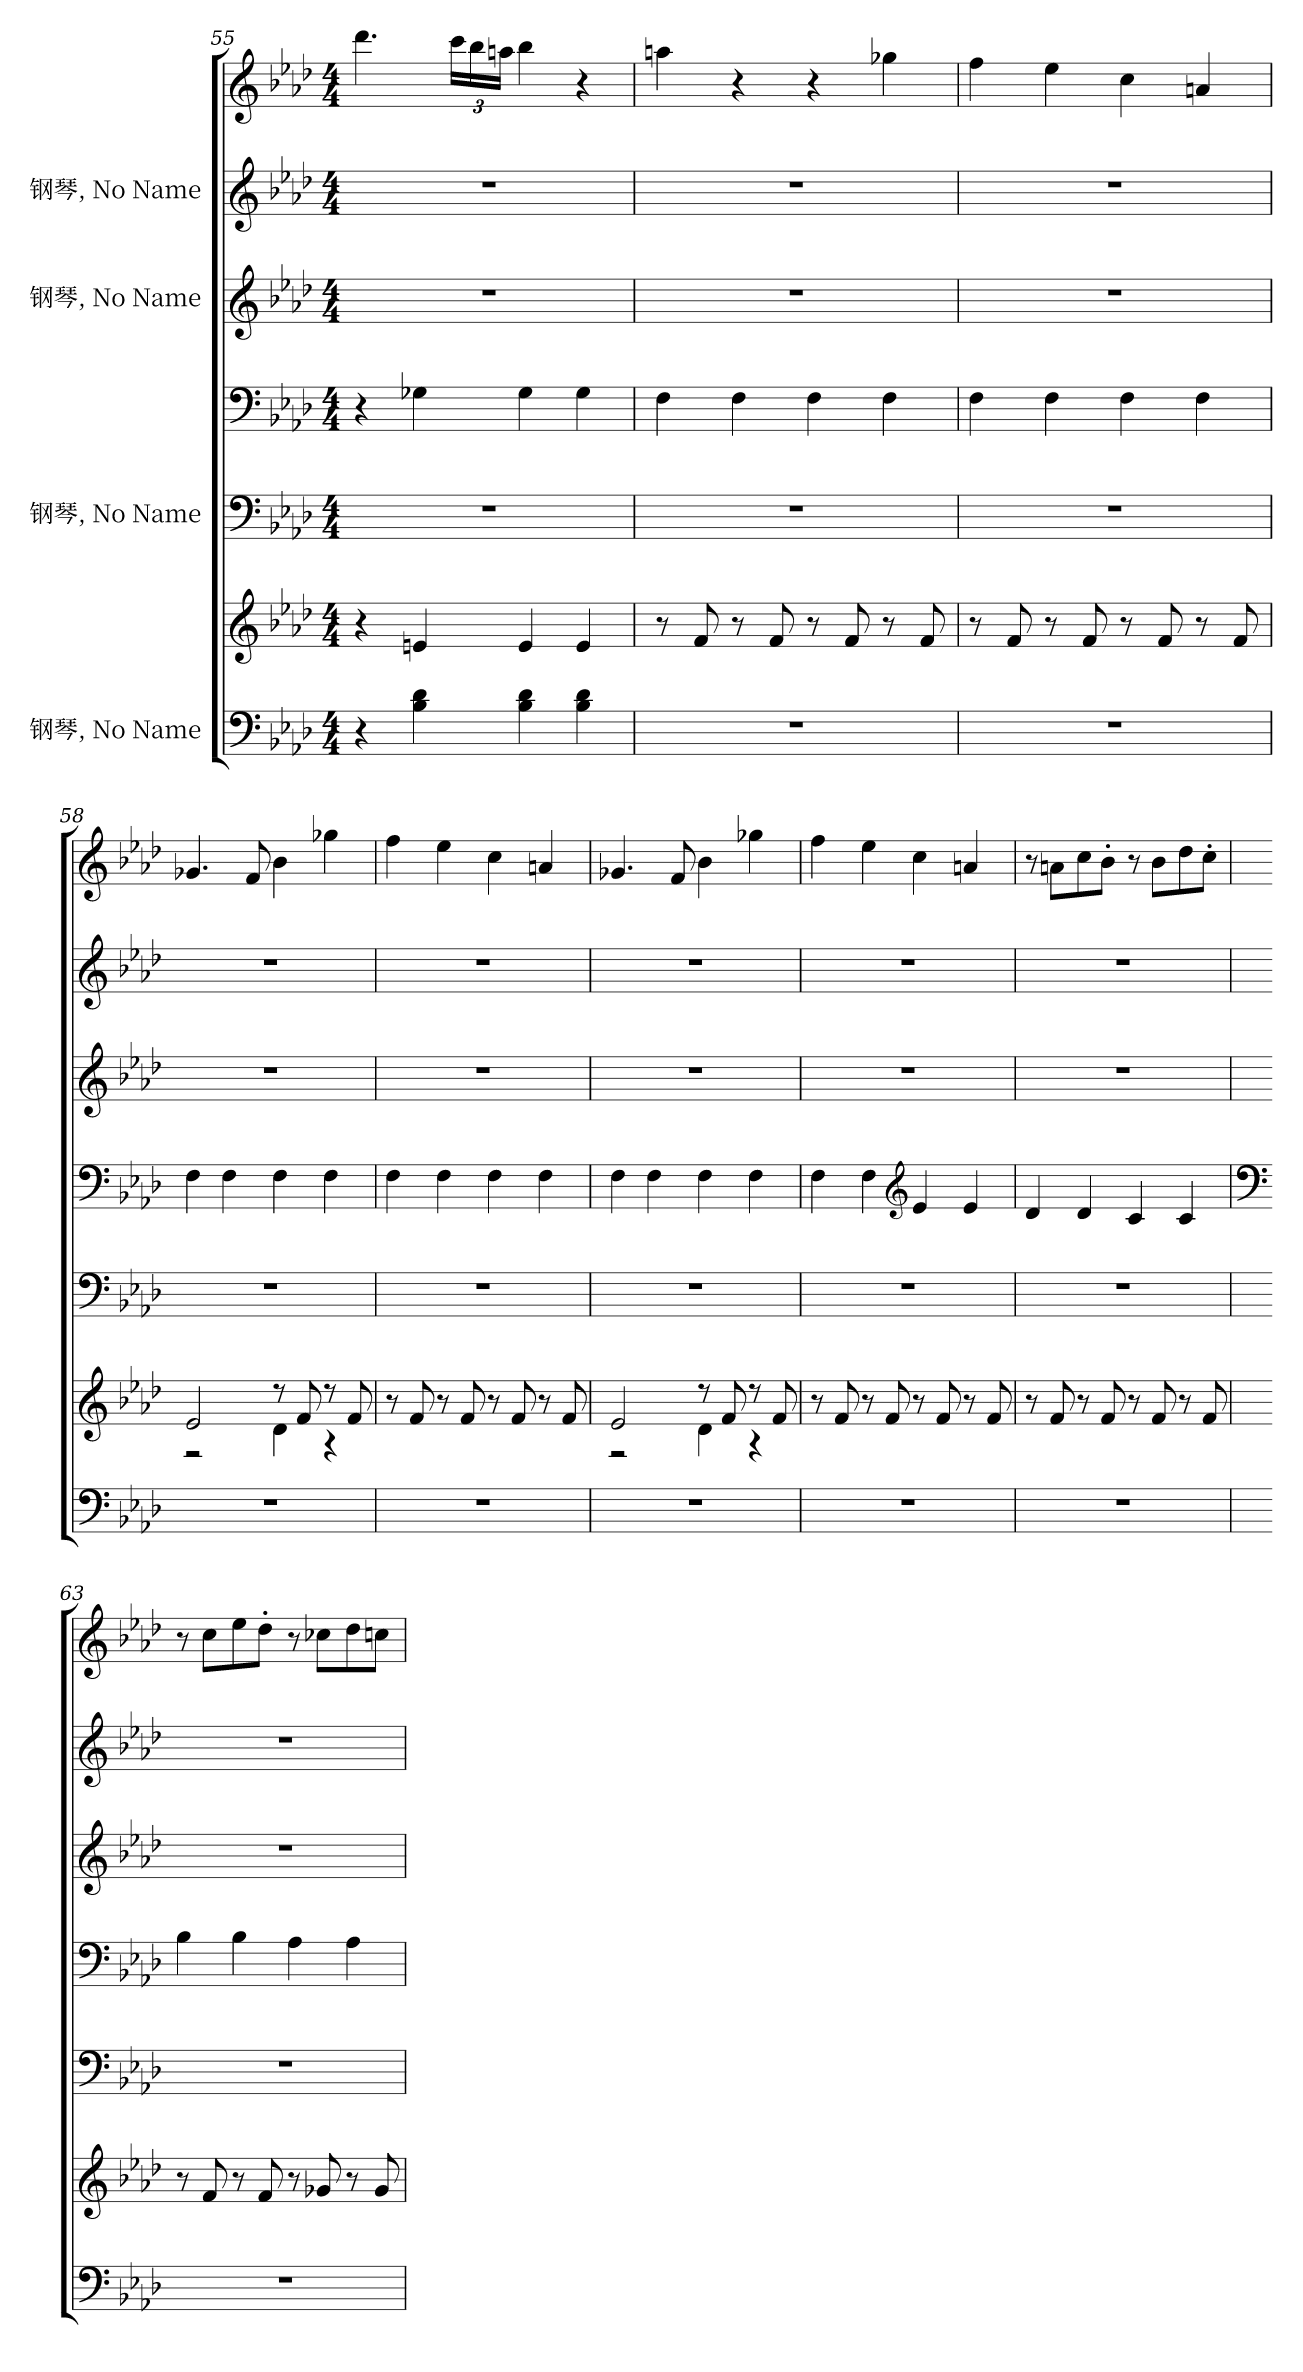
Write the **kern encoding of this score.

**kern	**kern	**kern	**kern	**kern	**kern	**kern
*part4	*part4	*part3	*part3	*part2	*part1	*part1
*staff7	*staff6	*staff5	*staff4	*staff3	*staff2	*staff1
*I"钢琴, No Name	*	*I"钢琴, No Name	*	*I"钢琴, No Name	*I"钢琴, No Name	*
*clefF4	*clefG2	*clefF4	*clefF4	*clefG2	*clefG2	*clefG2
*k[b-e-a-d-]	*k[b-e-a-d-]	*k[b-e-a-d-]	*k[b-e-a-d-]	*k[b-e-a-d-]	*k[b-e-a-d-]	*k[b-e-a-d-]
*M4/4	*M4/4	*M4/4	*M4/4	*M4/4	*M4/4	*M4/4
*MM230	*MM230	*MM230	*MM230	*MM230	*MM230	*MM230
=55	=55	=55	=55	=55	=55	=55
4r	4r	1r	4r	1r	1r	4.ddd-\
4B-\ 4d-\	4en/	.	4G-X\	.	.	.
*	*	*	*	*	*	*Xbrackettup
.	.	.	.	.	.	24ccc\LL
.	.	.	.	.	.	24bb-\
.	.	.	.	.	.	24aan\JJ
4B-\ 4d-\	4e/	.	4G-\	.	.	4bb-\
4B-\ 4d-\	4e/	.	4G-\	.	.	4r
=56	=56	=56	=56	=56	=56	=56
*	*	*	*	*	*	*MM228
1r	8r	1r	4F\	1r	1r	4aan\
.	8f/	.	.	.	.	.
.	8r	.	4F\	.	.	4r
.	8f/	.	.	.	.	.
.	8r	.	4F\	.	.	4r
.	8f/	.	.	.	.	.
.	8r	.	4F\	.	.	4gg-X\
.	8f/	.	.	.	.	.
=57	=57	=57	=57	=57	=57	=57
1r	8r	1r	4F\	1r	1r	4ff\
.	8f/	.	.	.	.	.
.	8r	.	4F\	.	.	4ee-\
.	8f/	.	.	.	.	.
.	8r	.	4F\	.	.	4cc\
.	8f/	.	.	.	.	.
.	8r	.	4F\	.	.	4an/
.	8f/	.	.	.	.	.
!!LO:PB:g=z
=58	=58	=58	=58	=58	=58	=58
*	*^	*	*	*	*	*
1r	2e-/	2r	1r	4F\	1r	1r	4.g-X/
.	.	.	.	4F\	.	.	.
.	.	.	.	.	.	.	8f/
.	8r	4d-\	.	4F\	.	.	4b-\
.	8f/	.	.	.	.	.	.
.	8r	4r	.	4F\	.	.	4gg-X\
.	8f/	.	.	.	.	.	.
*	*v	*v	*	*	*	*	*
=59	=59	=59	=59	=59	=59	=59
1r	8r	1r	4F\	1r	1r	4ff\
.	8f/	.	.	.	.	.
.	8r	.	4F\	.	.	4ee-\
.	8f/	.	.	.	.	.
.	8r	.	4F\	.	.	4cc\
.	8f/	.	.	.	.	.
.	8r	.	4F\	.	.	4an/
.	8f/	.	.	.	.	.
=60	=60	=60	=60	=60	=60	=60
*	*^	*	*	*	*	*
1r	2e-/	2r	1r	4F\	1r	1r	4.g-X/
.	.	.	.	4F\	.	.	.
.	.	.	.	.	.	.	8f/
.	8r	4d-\	.	4F\	.	.	4b-\
.	8f/	.	.	.	.	.	.
.	8r	4r	.	4F\	.	.	4gg-X\
.	8f/	.	.	.	.	.	.
*	*v	*v	*	*	*	*	*
=61	=61	=61	=61	=61	=61	=61
1r	8r	1r	4F\	1r	1r	4ff\
.	8f/	.	.	.	.	.
.	8r	.	4F\	.	.	4ee-\
.	8f/	.	.	.	.	.
*	*	*	*clefG2	*	*	*
.	8r	.	4e-/	.	.	4cc\
.	8f/	.	.	.	.	.
.	8r	.	4e-/	.	.	4an/
.	8f/	.	.	.	.	.
!!LO:PB:g=z
=62	=62	=62	=62	=62	=62	=62
1r	8r	1r	4d-/	1r	1r	8r
.	8f/	.	.	.	.	8an\L
.	8r	.	4d-/	.	.	8cc\
.	8f/	.	.	.	.	8b-'\J
.	8r	.	4c/	.	.	8r
.	8f/	.	.	.	.	8b-\L
.	8r	.	4c/	.	.	8dd-\
.	8f/	.	.	.	.	8cc'\J
=63	=63	=63	=63	=63	=63	=63
*	*	*	*clefF4	*	*	*
1r	8r	1r	4B-\	1r	1r	8r
.	8f/	.	.	.	.	8cc\L
.	8r	.	4B-\	.	.	8ee-\
.	8f/	.	.	.	.	8dd-'\J
.	8r	.	4A-\	.	.	8r
.	8g-X/	.	.	.	.	8cc-X\L
.	8r	.	4A-\	.	.	8dd-\
.	8g-/	.	.	.	.	8ccn\J
=	=	=	=	=	=	=
*-	*-	*-	*-	*-	*-	*-
